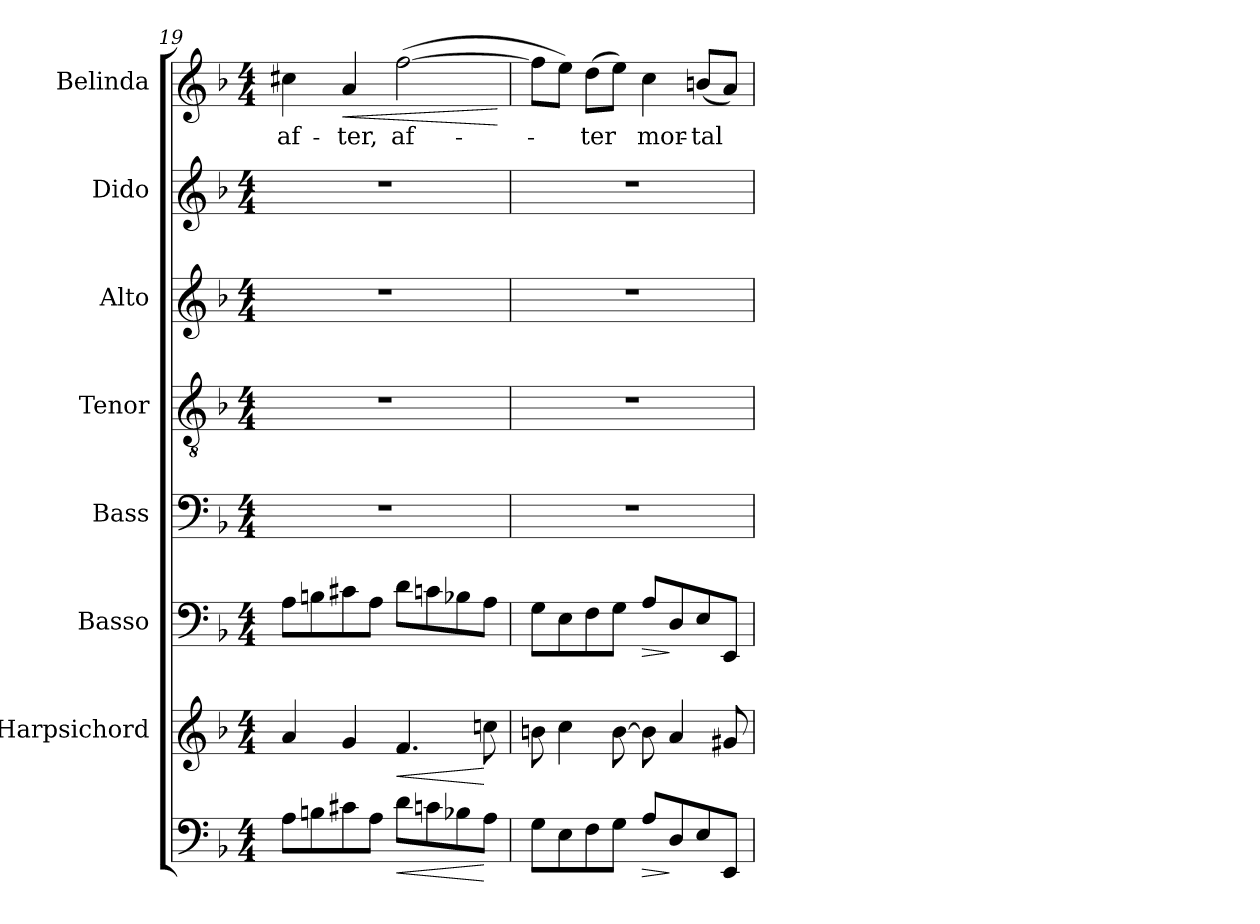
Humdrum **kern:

**kern	**dynam	**kern	**dynam	**kern	**dynam	**kern	**kern	**kern	**kern	**kern	**text	**dynam
*part8	*part8	*part7	*part7	*part6	*part6	*part5	*part4	*part3	*part2	*part1	*part1	*part1
*staff8	*staff8	*staff7	*staff7	*staff6	*staff6	*staff5	*staff4	*staff3	*staff2	*staff1	*staff1	*staff1
*	*	*I"Harpsichord	*	*I"Basso	*	*I"Bass	*I"Tenor	*I"Alto	*I"Dido	*I"Belinda	*	*
*	*	*	*	*	*	*I'B.	*I'T.	*I'A.	*	*	*	*
*clefF4	*	*clefG2	*	*clefF4	*	*clefF4	*clefGv2	*clefG2	*clefG2	*clefG2	*	*
*	*	*	*	*	*	*	*ITrd7c12	*	*	*	*	*
*k[b-]	*	*k[b-]	*	*k[b-]	*	*k[b-]	*k[b-]	*k[b-]	*k[b-]	*k[b-]	*	*
*F:	*	*F:	*	*F:	*	*F:	*F:	*F:	*F:	*F:	*	*
*M4/4	*	*M4/4	*	*M4/4	*	*M4/4	*M4/4	*M4/4	*M4/4	*M4/4	*	*
=19	=19	=19	=19	=19	=19	=19	=19	=19	=19	=19	=19	=19
!	!	!	!	!	!	!	!	!	!	!	!LO:LY:b:color=#000000	!
8Ai\L	.	4ai/	.	8Ai\L	.	1r	1r	1r	1r	4cc#Xi\	af-	.
8Bni\	.	.	.	8Bni\	.	.	.	.	.	.	.	.
!	!	!	!	!	!	!	!	!	!	!	!LO:LY:b:color=#000000	!LO:HP:b
8c#Xi\	.	4gi/	.	8c#Xi\	.	.	.	.	.	4ai/	-ter,	<
8Ai\J	.	.	.	8Ai\J	.	.	.	.	.	.	.	.
!	!LO:HP:b	!	!LO:HP:b	!	!	!	!	!	!	!	!	!
!	!	!	!	!	!	!	!	!	!	!	!LO:LY:b:color=#000000	!
8di\L	<	4.fi/	<	8di\L	.	.	.	.	.	([2ffi\	af-	.
8cni\	.	.	.	8cni\	.	.	.	.	.	.	.	.
8B-Xi\	.	.	.	8B-Xi\	.	.	.	.	.	.	.	.
8Ai\J	[	8ccni\	[	8Ai\J	.	.	.	.	.	.	.	.
.	.	.	.	.	.	.	.	.	.	.	.	[
!!LO:LB:g=z
=20	=20	=20	=20	=20	=20	=20	=20	=20	=20	=20	=20	=20
8Gi\L	.	8bni\	.	8Gi\L	.	1r	1r	1r	1r	8ffi\L]	.	.
8Ei\	.	4cci\	.	8Ei\	.	.	.	.	.	8eei\J)	.	.
!	!	!	!	!	!	!	!	!	!	!	!LO:LY:b:color=#000000	!
8Fi\	.	.	.	8Fi\	.	.	.	.	.	(8ddi\L	-ter	.
8Gi\J	.	[8bi\	.	8Gi\J	.	.	.	.	.	8eei\J)	.	.
!	!LO:HP:b	!	!	!	!LO:HP:b	!	!	!	!	!	!	!
!	!	!	!	!	!	!	!	!	!	!	!LO:LY:b:color=#000000	!
8Ai/L	>	8bi\]	.	8Ai/L	>	.	.	.	.	4cci\	mor-	.
8Di/	]	4ai/	.	8Di/	]	.	.	.	.	.	.	.
!	!	!	!	!	!	!	!	!	!	!	!LO:LY:b:color=#000000	!
8Ei/	.	.	.	8Ei/	.	.	.	.	.	(8bni/L	-tal	.
8EEi/J	.	8g#Xi/	.	8EEi/J	.	.	.	.	.	8ai/J)	.	.
=	=	=	=	=	=	=	=	=	=	=	=	=
*-	*-	*-	*-	*-	*-	*-	*-	*-	*-	*-	*-	*-
